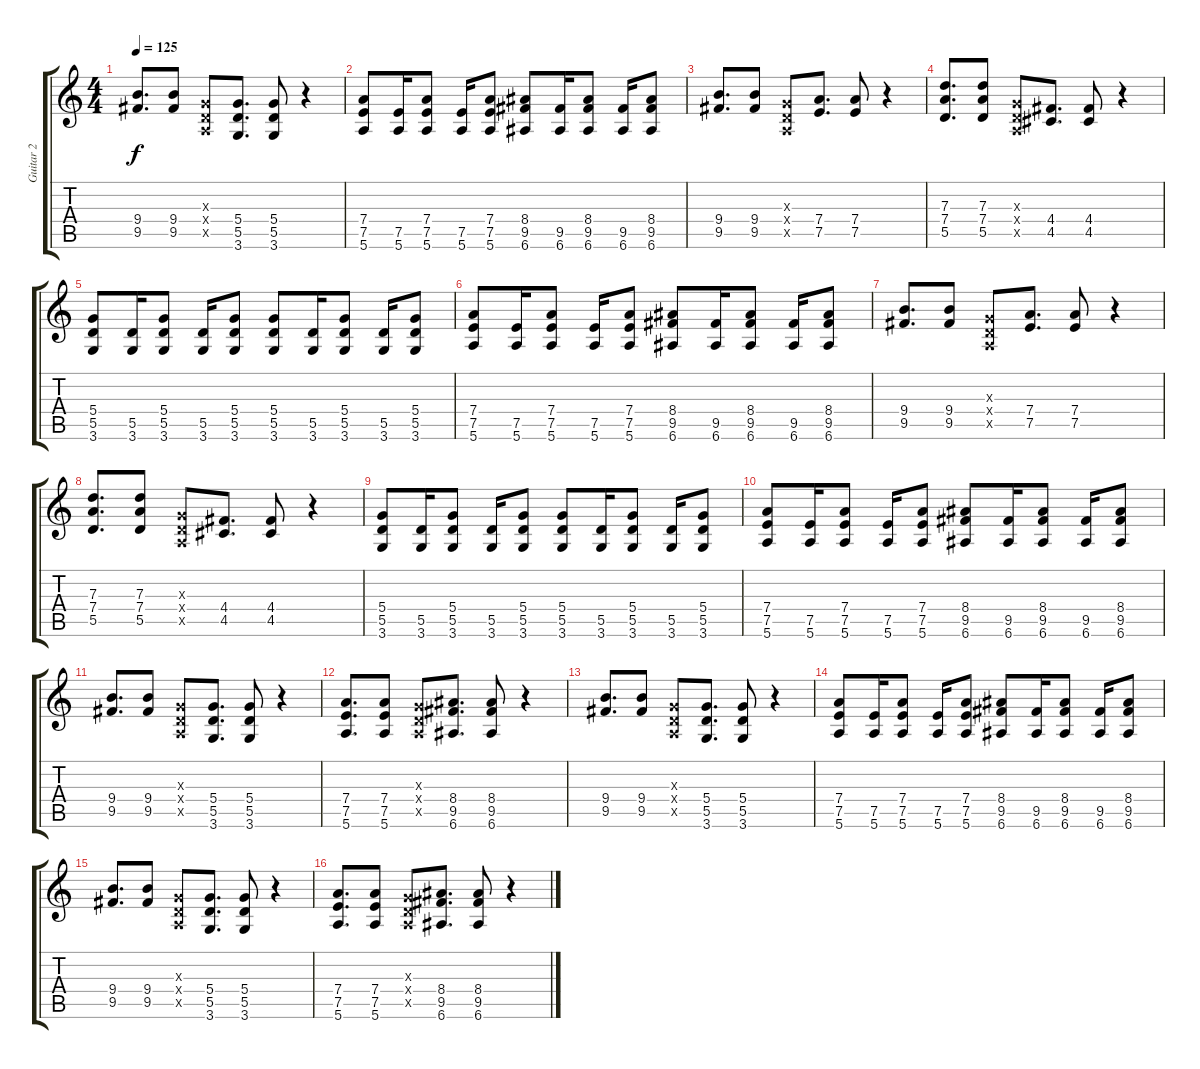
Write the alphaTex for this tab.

\track ("Guitar 2" "Guitar 2") {instrument distortionguitar}
\staff {score tabs}
\tuning (E4 B3 G3 D3 A2 E2) {hide}
\ts (4 4)
\tempo 125
\clef g2
\ks c
(9.4 9.5).8{d dy f} (9.4 9.5).8 (0.3{x} 0.4{x} 0.5{x}).8 (5.4 5.5 3.6).8{d} (5.4 5.5 3.6).8 r.4 |
(7.4 7.5 5.6).8 (7.5 5.6).16 (7.4 7.5 5.6).8 (7.5 5.6).16 (7.4 7.5 5.6).8 (8.4 9.5 6.6).8 (9.5 6.6).16 (8.4 9.5 6.6).8 (9.5 6.6).16 (8.4 9.5 6.6).8 |
(9.4 9.5).8{d} (9.4 9.5).8 (0.3{x} 0.4{x} 0.5{x}).8 (7.4 7.5).8{d} (7.4 7.5).8 r.4 |
(7.3 7.4 5.5).8{d} (7.3 7.4 5.5).8 (0.3{x} 0.4{x} 0.5{x}).8 (4.4 4.5).8{d} (4.4 4.5).8 r.4 |
(5.4 5.5 3.6).8 (5.5 3.6).16 (5.4 5.5 3.6).8 (5.5 3.6).16 (5.4 5.5 3.6).8 (5.4 5.5 3.6).8 (5.5 3.6).16 (5.4 5.5 3.6).8 (5.5 3.6).16 (5.4 5.5 3.6).8 |
(7.4 7.5 5.6).8 (7.5 5.6).16 (7.4 7.5 5.6).8 (7.5 5.6).16 (7.4 7.5 5.6).8 (8.4 9.5 6.6).8 (9.5 6.6).16 (8.4 9.5 6.6).8 (9.5 6.6).16 (8.4 9.5 6.6).8 |
(9.4 9.5).8{d} (9.4 9.5).8 (0.3{x} 0.4{x} 0.5{x}).8 (7.4 7.5).8{d} (7.4 7.5).8 r.4 |
(7.3 7.4 5.5).8{d} (7.3 7.4 5.5).8 (0.3{x} 0.4{x} 0.5{x}).8 (4.4 4.5).8{d} (4.4 4.5).8 r.4 |
(5.4 5.5 3.6).8 (5.5 3.6).16 (5.4 5.5 3.6).8 (5.5 3.6).16 (5.4 5.5 3.6).8 (5.4 5.5 3.6).8 (5.5 3.6).16 (5.4 5.5 3.6).8 (5.5 3.6).16 (5.4 5.5 3.6).8 |
(7.4 7.5 5.6).8 (7.5 5.6).16 (7.4 7.5 5.6).8 (7.5 5.6).16 (7.4 7.5 5.6).8 (8.4 9.5 6.6).8 (9.5 6.6).16 (8.4 9.5 6.6).8 (9.5 6.6).16 (8.4 9.5 6.6).8 |
(9.4 9.5).8{d} (9.4 9.5).8 (0.3{x} 0.4{x} 0.5{x}).8 (5.4 5.5 3.6).8{d} (5.4 5.5 3.6).8 r.4 |
(7.4 7.5 5.6).8{d} (7.4 7.5 5.6).8 (0.3{x} 0.4{x} 0.5{x}).8 (8.4 9.5 6.6).8{d} (8.4 9.5 6.6).8 r.4 |
(9.4 9.5).8{d} (9.4 9.5).8 (0.3{x} 0.4{x} 0.5{x}).8 (5.4 5.5 3.6).8{d} (5.4 5.5 3.6).8 r.4 |
(7.4 7.5 5.6).8 (7.5 5.6).16 (7.4 7.5 5.6).8 (7.5 5.6).16 (7.4 7.5 5.6).8 (8.4 9.5 6.6).8 (9.5 6.6).16 (8.4 9.5 6.6).8 (9.5 6.6).16 (8.4 9.5 6.6).8 |
(9.4 9.5).8{d} (9.4 9.5).8 (0.3{x} 0.4{x} 0.5{x}).8 (5.4 5.5 3.6).8{d} (5.4 5.5 3.6).8 r.4 |
(7.4 7.5 5.6).8{d} (7.4 7.5 5.6).8 (0.3{x} 0.4{x} 0.5{x}).8 (8.4 9.5 6.6).8{d} (8.4 9.5 6.6).8 r.4
